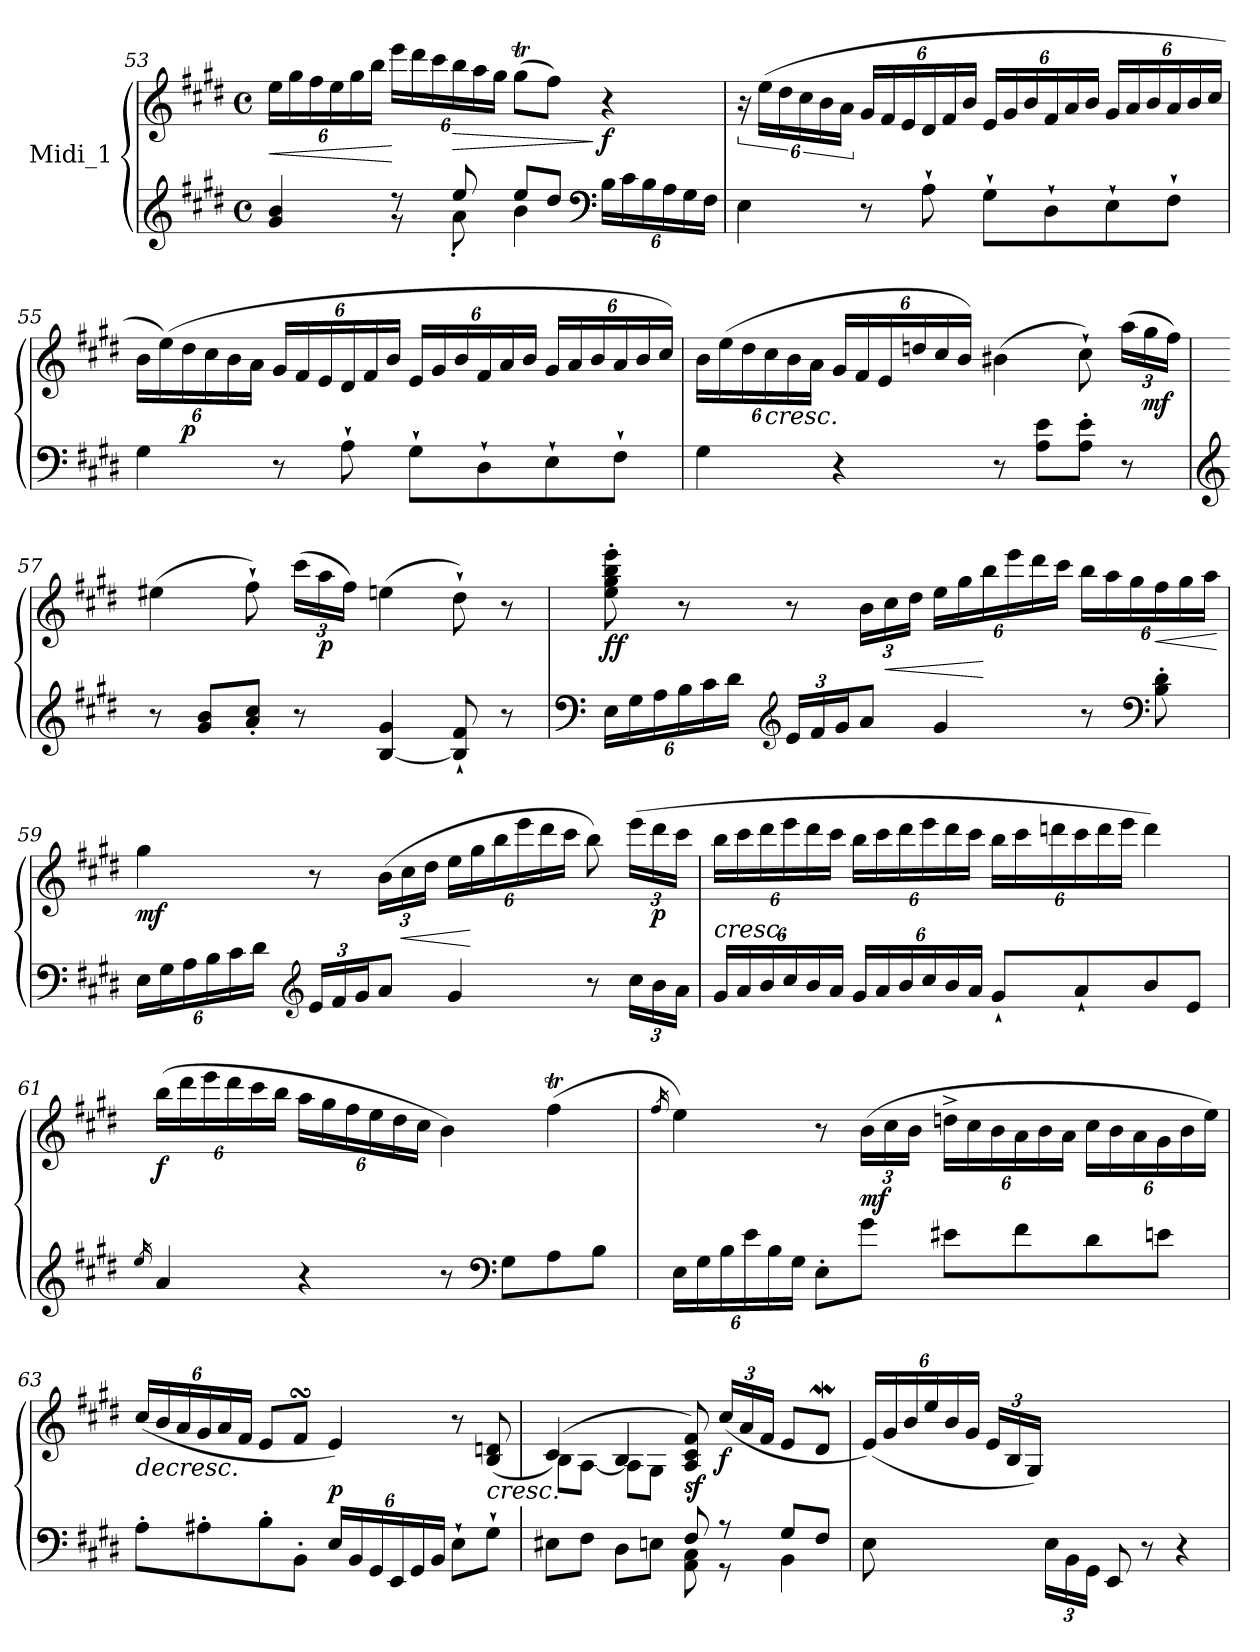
**kern	**kern	**dynam
*part1	*part1	*part1
*staff2	*staff1	*staff1/2
*I"Midi_1	*	*
*clefG2	*clefG2	*
*k[f#c#g#d#]	*k[f#c#g#d#]	*
*E:	*E:	*
*M4/4	*M4/4	*
*met(c)	*met(c)	*
=53	=53	=53
*^	*	*
*	*	*Xbrackettup	*
!	!	!	!LO:HP:b
4g#/ 4b/	4ryy	24ee\LL	<
.	.	24gg#\	.
.	.	24ff#\	.
.	.	24ee\	.
.	.	24gg#\	.
.	.	24bb\JJ	.
8r	8r	24eee\LL	[
.	.	24ddd#\	.
.	.	24ccc#\	.
!	!	!	!LO:HP:b
8ee/	8a'\	24bb\	>
.	.	24aa\	.
.	.	24gg#\JJ	.
8ee/L	4b\	(>8gg#t\L	.
8dd#/J	.	8ff#\J)	.
*clefF4	*	*	*
*Xbrackettup	*	*	*
!	!	!	!LO:DY:n=1:b
24B\LL	4ryy	4r	] f
24c#\	.	.	.
24B\	.	.	.
24A\	.	.	.
24G#\	.	.	.
24F#\JJ	.	.	.
*v	*v	*	*
!!LO:LB:g=z
=54	=54	=54
*	*brackettup	*
4E\	24r	.
.	(>24ee\LL	.
.	24dd#\	.
*	*Xbrackettup	*
.	24cc#\	.
.	24b\	.
.	24a\JJ	.
8r	24g#/LL	.
.	24f#/	.
.	24e/	.
8A`\	24d#/	.
.	24f#/	.
.	24b/JJ	.
8G#`\L	24e/LL	.
.	24g#/	.
.	24b/	.
8D#`\	24f#/	.
.	24a/	.
.	24b/JJ	.
8E`\	24g#/LL	.
.	24a/	.
.	24b/	.
8F#`\J	24a/	.
.	24b/	.
.	24cc#/JJ	.
=55	=55	=55
4G#\	24b\LL	.
.	(>24ee\)	.
!	!	!LO:DY:b
.	24dd#\	p
.	24cc#\	.
.	24b\	.
.	24a\JJ	.
8r	24g#/LL	.
.	24f#/	.
.	24e/	.
8A`\	24d#/	.
.	24f#/	.
.	24b/JJ	.
8G#`\L	24e/LL	.
.	24g#/	.
.	24b/	.
8D#`\	24f#/	.
.	24a/	.
.	24b/JJ	.
8E`\	24g#/LL	.
.	24a/	.
.	24b/	.
8F#`\J	24a/	.
.	24b/	.
.	24cc#/JJ)	.
!!LO:LB:g=z
=56	=56	=56
4G#\	24b\LL	.
.	(>24ee\	.
.	24dd#\	.
!	!LO:TX:b:i:t=cresc.	!
.	24cc#\	.
.	24b\	.
.	24a\JJ	.
4r	24g#/LL	.
.	24f#/	.
.	24e/	.
.	24ddn/	.
.	24cc#/	.
.	24b/JJ)	.
8r	(>4b#X\	.
8A\ 8e\L	.	.
8A\' 8e\'J	8cc#`\)	.
8r	(>24aa\LL	.
!	!	!LO:DY:b
.	24gg#\	mf
.	24ff#\JJ)	.
=57	=57	=57
*clefG2	*	*
8r	(>4ee#X\	.
8g#/ 8b/L	.	.
8a/' 8cc#/'J	8ff#`\)	.
8r	(24ccc#\LL	.
!	!	!LO:DY:b
.	24aa\	p
.	24ff#\JJ)	.
[4B/ 4g#/	(>4een\	.
8B/]` 8f#/`	8dd#`\)	.
8r	8r	.
!!LO:LB:g=z
=58	=58	=58
*clefF4	*	*
!	!	!LO:DY:b
24E\LL	8ee\' 8gg#\' 8bb\' 8eee\'	ff
24G#\	.	.
24A\	.	.
24B\	8r	.
24c#\	.	.
24d#\JJ	.	.
*clefG2	*	*
24e/LL	8r	.
24f#/	.	.
24g#/J	.	.
8a/J	24b\LL	.
!	!	!LO:HP:b
.	24cc#\	<
.	24dd#\JJ	.
4g#/	24ee\LL	.
.	24gg#\	.
.	24bb\	[
.	24eee\	.
.	24ddd#\	.
.	24ccc#\JJ	.
8r	24bb\LL	.
.	24aa\	.
.	24gg#\	.
*clefF4	*	*
!	!	!LO:HP:b
8B\' 8d#\'	24ff#\	<
.	24gg#\	.
.	24aa\JJ	.
.	.	[
!!LO:LB:g=z
=59	=59	=59
!	!	!LO:DY:b
24E\LL	4gg#\	mf
24G#\	.	.
24A\	.	.
24B\	.	.
24c#\	.	.
24d#\JJ	.	.
*clefG2	*	*
24e/LL	8r	.
24f#/	.	.
24g#/J	.	.
8a/J	(>24b\LL	.
!	!	!LO:HP:b
.	24cc#\	<
.	24dd#\JJ	.
4g#/	24ee\LL	.
.	24gg#\	[
.	24bb\	.
.	24eee\	.
.	24ddd#\	.
.	24ccc#\JJ	.
8r	8bb\)	.
24cc#\LL	(>24eee\LL	.
!	!	!LO:DY:b
24b\	24ddd#\	p
24a\JJ	24ccc#\JJ	.
!!LO:LB:g=z
=60	=60	=60
!LO:TX:a:i:t=cresc.	!	!
24g#/LL	24bb\LL	.
24a/	24ccc#\	.
24b/	24ddd#\	.
24cc#/	24eee\	.
24b/	24ddd#\	.
24a/JJ	24ccc#\JJ	.
24g#/LL	24bb\LL	.
24a/	24ccc#\	.
24b/	24ddd#\	.
24cc#/	24eee\	.
24b/	24ddd#\	.
24a/JJ	24ccc#\JJ	.
8g#`/L	24bb\LL	.
.	24ccc#\	.
.	24dddn\	.
8a`/	24ccc#\	.
.	24ddd\	.
.	24eee\JJ	.
8b/	4ddd\)	.
8e/J	.	.
!!LO:LB:g=z
=61	=61	=61
16qee/	.	.
!	!	!LO:DY:b
4a/	(>24bb\LL	f
.	24ddd#i\	.
.	24eee\	.
.	24ddd#\	.
.	24ccc#\	.
.	24bb\JJ	.
4r	24aa\LL	.
.	24gg#\	.
.	24ff#\	.
.	24ee\	.
.	24dd#\	.
.	24cc#\JJ	.
8r	4b\)	.
*clefF4	*	*
8G#\L	.	.
8A\	(>4ff#T\	.
8B\J	.	.
=62	=62	=62
.	16qff#/	.
24E\LL	4ee\)	.
24G#\	.	.
24B\	.	.
24e\	.	.
24B\	.	.
24G#\JJ	.	.
8E'\L	8r	.
!	!	!LO:DY:b
8g#\J	(>24b\LL	mf
.	24cc#\	.
.	24b\JJ	.
8e#X\L	24ddn^\LL	.
.	24cc#\	.
.	24b\	.
8f#\	24a\	.
.	24b\	.
.	24a\JJ	.
8d#\	24cc#\LL	.
.	24b\	.
.	24a\	.
8en\J	24g#\	.
.	24b\	.
.	24ee\JJ)	.
!!LO:PB:g=z
=63	=63	=63
*^	*	*
!	!	!	!LO:HP:b
*	*	*^	*
8A'\L	2ryy	(>24cc#/LL	2ryy	>
.	.	24b/	.	.
.	.	24a/	.	.
8A#X'\	.	24g#/	.	.
.	.	24a/	.	.
.	.	24f#/JJ	.	.
8B'\	.	8e/L	.	.
8BB'\J	.	8f#sSSS/J	.	.
!	!	!	!	!LO:DY:a=2
24E/LL	2ryy	4e/)	2ryy	p
24BB/	.	.	.	.
24GG#/	.	.	.	.
24EE/	.	.	.	.
24GG#/	.	.	.	.
24BB/JJ	.	.	.	.
8E`\L	.	8r	.	]
!	!	!LO:TX:b:i:t=cresc.	!	!
8G#`\J	.	(8B/ 8dn/	.	.
=64	=64	=64	=64	=64
8E#X\L	2ryy	(>4c#/)	8B\L	.
8F#\J	.	.	[8A\J	.
8D#\L	.	4B/	8A\L]	.
8En\J	.	.	8G#\J	.
!	!	!	!	!LO:DY:b
8F#/	8AA\ 8C#\	8A/ 8c#/ 8f#/)	2ryy	sf
!	!	!	!	!LO:DY:b
8r	8r	(24cc#/LL	.	f
.	.	24a/	.	.
.	.	24f#/JJ	.	.
8G#/L	4BB\	8e/L	.	.
8F#/J	.	8d#W/J	.	.
=65	=65	=65	=65	=65
*	*^	*	*	*
4.ryy	8E\	2ryy	(>24e/LL)	2ryy	.
.	.	.	24g#/	.	.
.	.	.	24b/	.	.
.	4.ryy	.	24ee/	.	.
.	.	.	24b/	.	.
.	.	.	24g#/JJ	.	.
.	.	.	24e/LL	.	.
.	.	.	24B/	.	.
.	.	.	24G#/JJ)	.	.
24E\LL	.	.	8ryy	.	.
24BB\	.	.	.	.	.
24GG#\JJ	.	.	.	.	.
2ryy	8EE/	2ryy	2ryy	2ryy	.
.	8r	.	.	.	.
.	4r	.	.	.	.
*v	*v	*v	*	*	*
*	*v	*v	*
=	=	=
*-	*-	*-
